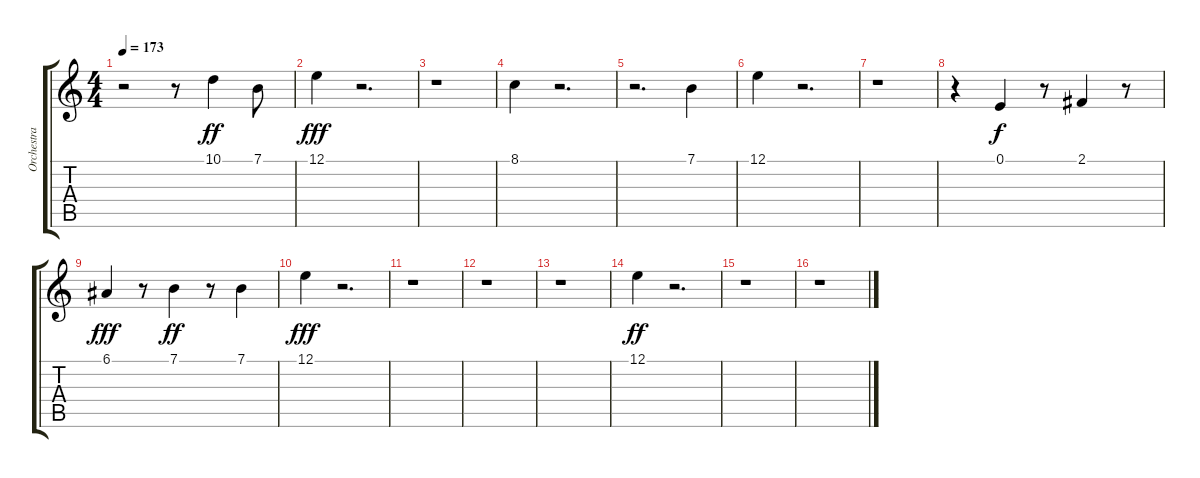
\track ("Orchestra Hits" "Orchestra ") {instrument orchestrahit}
\staff {score tabs}
\tuning (E4 B3 G3 D3 A2 E2) {hide}
\ts (4 4)
\tempo 173
\clef g2
\ks c
r.2{dy fff} r.8 10.1.4{dy ff} 7.1.8 |
12.1.4{dy fff} r.2{d} |
r.1 |
8.1.4 r.2{d} |
r.2{d} 7.1.4 |
12.1.4 r.2{d} |
r.1 |
r.4 0.1.4{dy f} r.8 2.1.4 r.8 |
6.1.4{dy fff} r.8 7.1.4{dy ff} r.8 7.1.4 |
12.1.4{dy fff} r.2{d} |
r.1 |
r.1 |
r.1 |
12.1.4{dy ff} r.2{d} |
r.1 |
r.1
